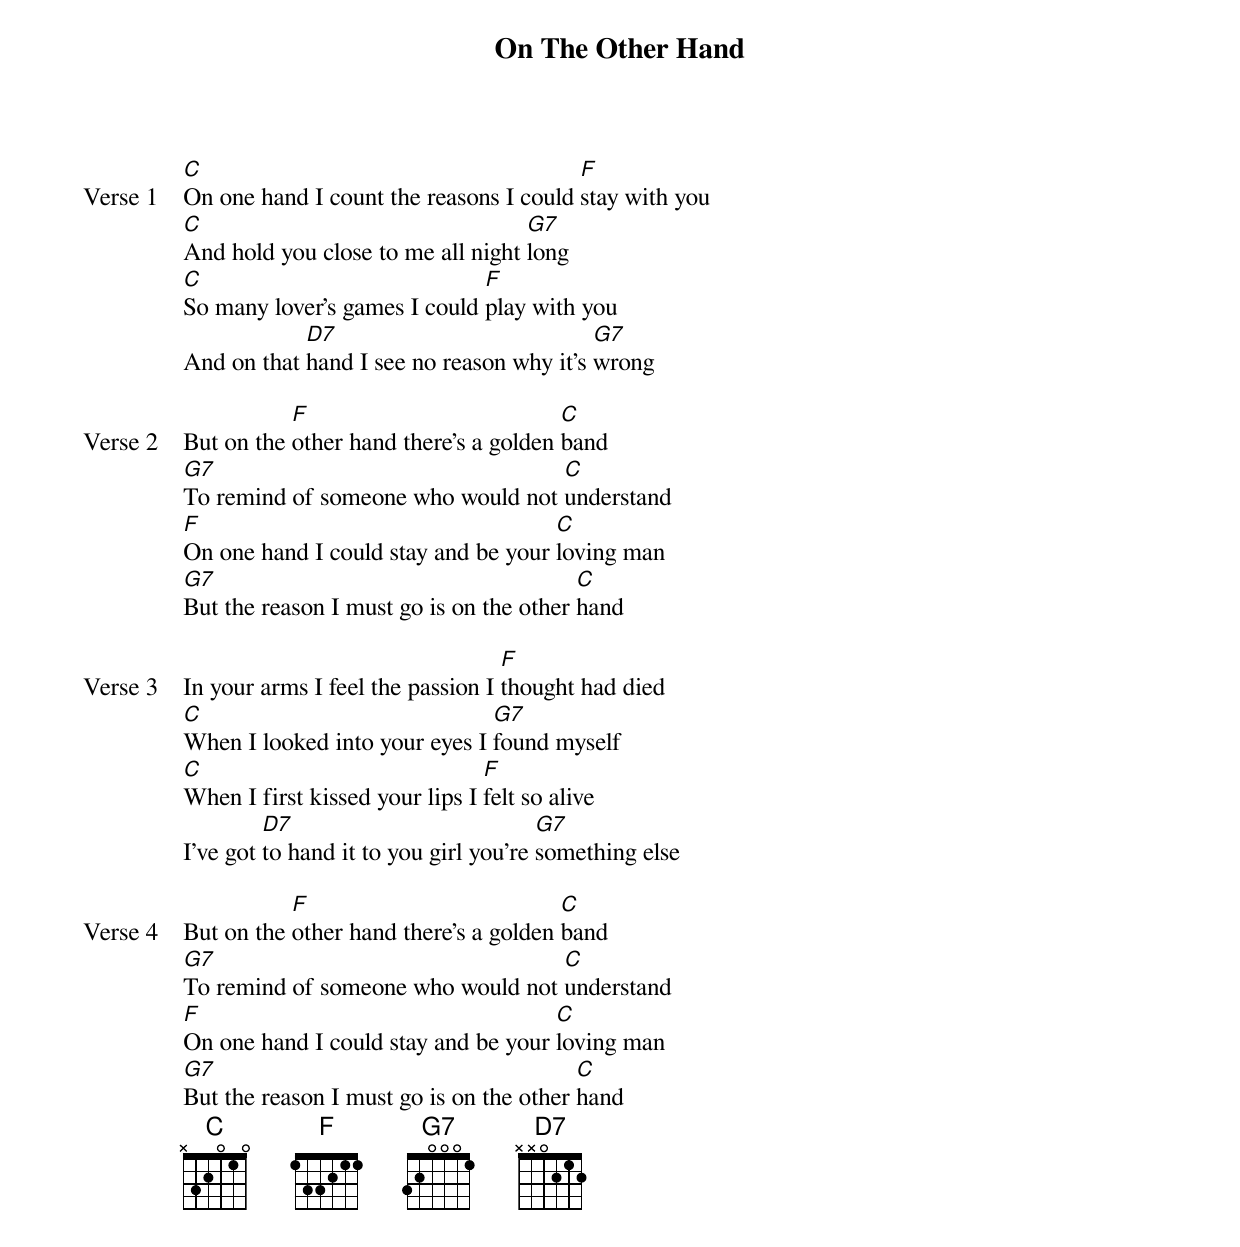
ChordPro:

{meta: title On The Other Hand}
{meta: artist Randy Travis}
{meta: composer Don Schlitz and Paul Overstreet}

{start_of_verse: Verse 1}
[C]On one hand I count the reasons I could [F]stay with you
[C]And hold you close to me all night [G7]long
[C]So many lover's games I could [F]play with you
And on that [D7]hand I see no reason why it's [G7]wrong
{end_of_verse}

{start_of_verse: Verse 2}
But on the [F]other hand there's a golden [C]band
[G7]To remind of someone who would not [C]understand
[F]On one hand I could stay and be your [C]loving man
[G7]But the reason I must go is on the other [C]hand
{end_of_verse}

{start_of_verse: Verse 3}
In your arms I feel the passion I [F]thought had died
[C]When I looked into your eyes I [G7]found myself
[C]When I first kissed your lips I [F]felt so alive
I've got [D7]to hand it to you girl you're [G7]something else
{end_of_verse}

{start_of_verse: Verse 4}
But on the [F]other hand there's a golden [C]band
[G7]To remind of someone who would not [C]understand
[F]On one hand I could stay and be your [C]loving man
[G7]But the reason I must go is on the other [C]hand
{end_of_verse}
